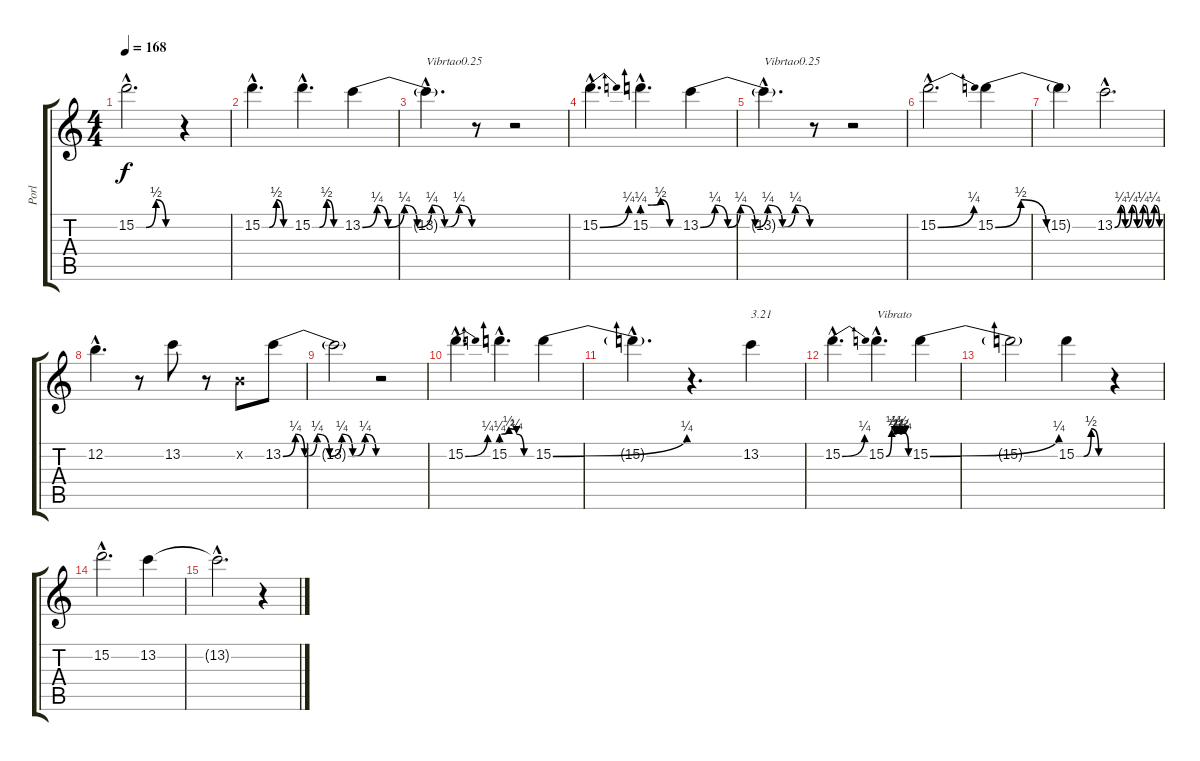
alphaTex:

\track ("Porl" "Porl") {instrument acousticguitarnylon}
\staff {score tabs}
\tuning (E4 B3 G3 D3 A2 E2) {hide}
\ts (4 4)
\tempo 168
\clef g2
\ks c
15.2{be (custom 0 0 15 0 30 2 45 0 60 0) hac}.2{d dy f} r.4 |
15.2{be (custom 0 0 15 0 30 2 45 0 60 0) hac}.4{d} 15.2{be (custom 0 0 15 0 30 2 45 0 60 0) hac}.4{d} 13.2{be (custom 0 0 8 1 14 0 23 1 30 0 38 1 45 0 53 1 60 0)}.4 |
13.2{hac t}.4{d txt "Vibrtao0.25"} r.8 r.2 |
15.2{be (bend 0 0 60 1) hac}.4{d} 15.2{be (custom 0 1 15 1 30 2 45 0 60 0) hac}.4{d} 13.2{be (custom 0 0 8 1 15 0 22 1 30 0 37 1 45 0 52 1 60 0)}.4 |
13.2{hac t}.4{d txt "Vibrtao0.25"} r.8 r.2 |
15.2{be (bend 0 0 60 1) hac}.2{d} 15.2{be (custom 0 0 15 2 30 0 45 0 60 0)}.4 |
15.2{t}.4 13.2{be (custom 0 0 8 1 14 0 23 1 30 0 38 1 45 0 53 1 60 0) hac}.2{d} |
12.2{hac}.4{d} r.8 13.2.8 r.8 0.2{x}.8 13.2{be (custom 0 0 8 1 14 0 22 1 30 0 38 1 45 0 53 1 60 0)}.8{txt ""} |
13.2{t}.2 r.2 |
15.2{be (bend 0 0 60 1) hac}.4{d} 15.2{be (custom 0 1 15 2 30 1 45 0 60 0) hac}.4{d} 15.2{be (bend 0 0 60 1)}.4 |
15.2{hac t}.4{d} r.4{d} 13.2.4{txt "3.21"} |
15.2{be (bend 0 0 60 1) hac}.4{d} 15.2{be (custom 0 0 15 2 23 1 30 2 37 1 45 2 52 1 60 0) hac}.4{d txt "Vibrato"} 15.2{be (bend 0 0 60 1)}.4 |
15.2{t}.2 15.2{be (custom 0 0 15 0 30 2 45 0 60 0)}.4 r.4 |
15.2{hac}.2{d} 13.2.4 |
13.2{hac t}.2{d} r.4
